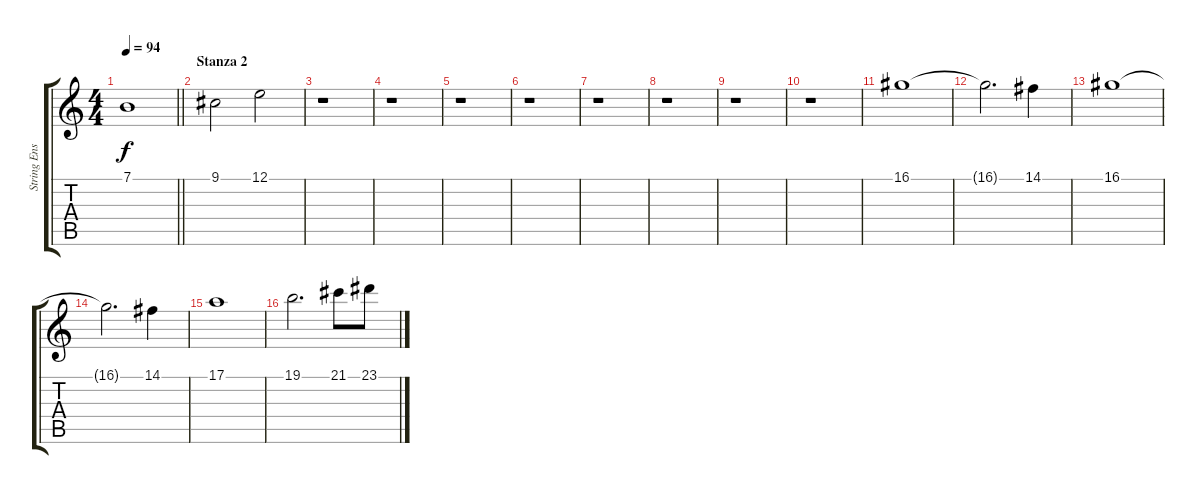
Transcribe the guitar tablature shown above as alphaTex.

\track ("String Ensemble I" "String Ens") {instrument stringensemble1}
\staff {score tabs}
\tuning (E4 B3 G3 D3 A2 E2) {hide}
\ts (4 4)
\tempo 94
\clef g2
\barLineRight lightlight
\ks c
7.1.1{dy f} |
\section ("" "Stanza 2")
9.1.2 12.1.2 |
r.1 |
r.1 |
r.1 |
r.1 |
r.1 |
r.1 |
r.1 |
r.1 |
16.1.1 |
16.1{t}.2{d} 14.1.4 |
16.1.1 |
16.1{t}.2{d} 14.1.4 |
17.1.1 |
19.1.2{d} 21.1.8 23.1.8
